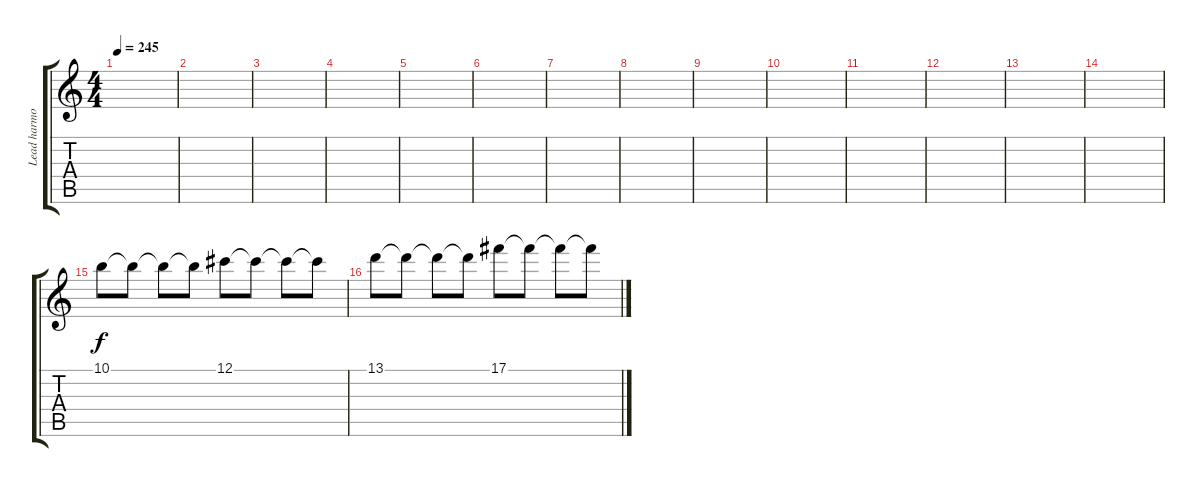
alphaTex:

\track ("Lead harmony high" "Lead harmo") {instrument distortionguitar}
\staff {score tabs}
\tuning (Db4 Ab3 E3 B2 Gb2 B1) {hide}
\ts (4 4)
\tempo 245
\clef g2
\ks c
|
|
|
|
|
|
|
|
|
|
|
|
|
|
10.1.8 10.1{t}.8 10.1{t}.8 10.1{t}.8 12.1.8 12.1{t}.8 12.1{t}.8 12.1{t}.8 |
13.1.8 13.1{t}.8 13.1{t}.8 13.1{t}.8 17.1.8 17.1{t}.8 17.1{t}.8 17.1{t}.8
